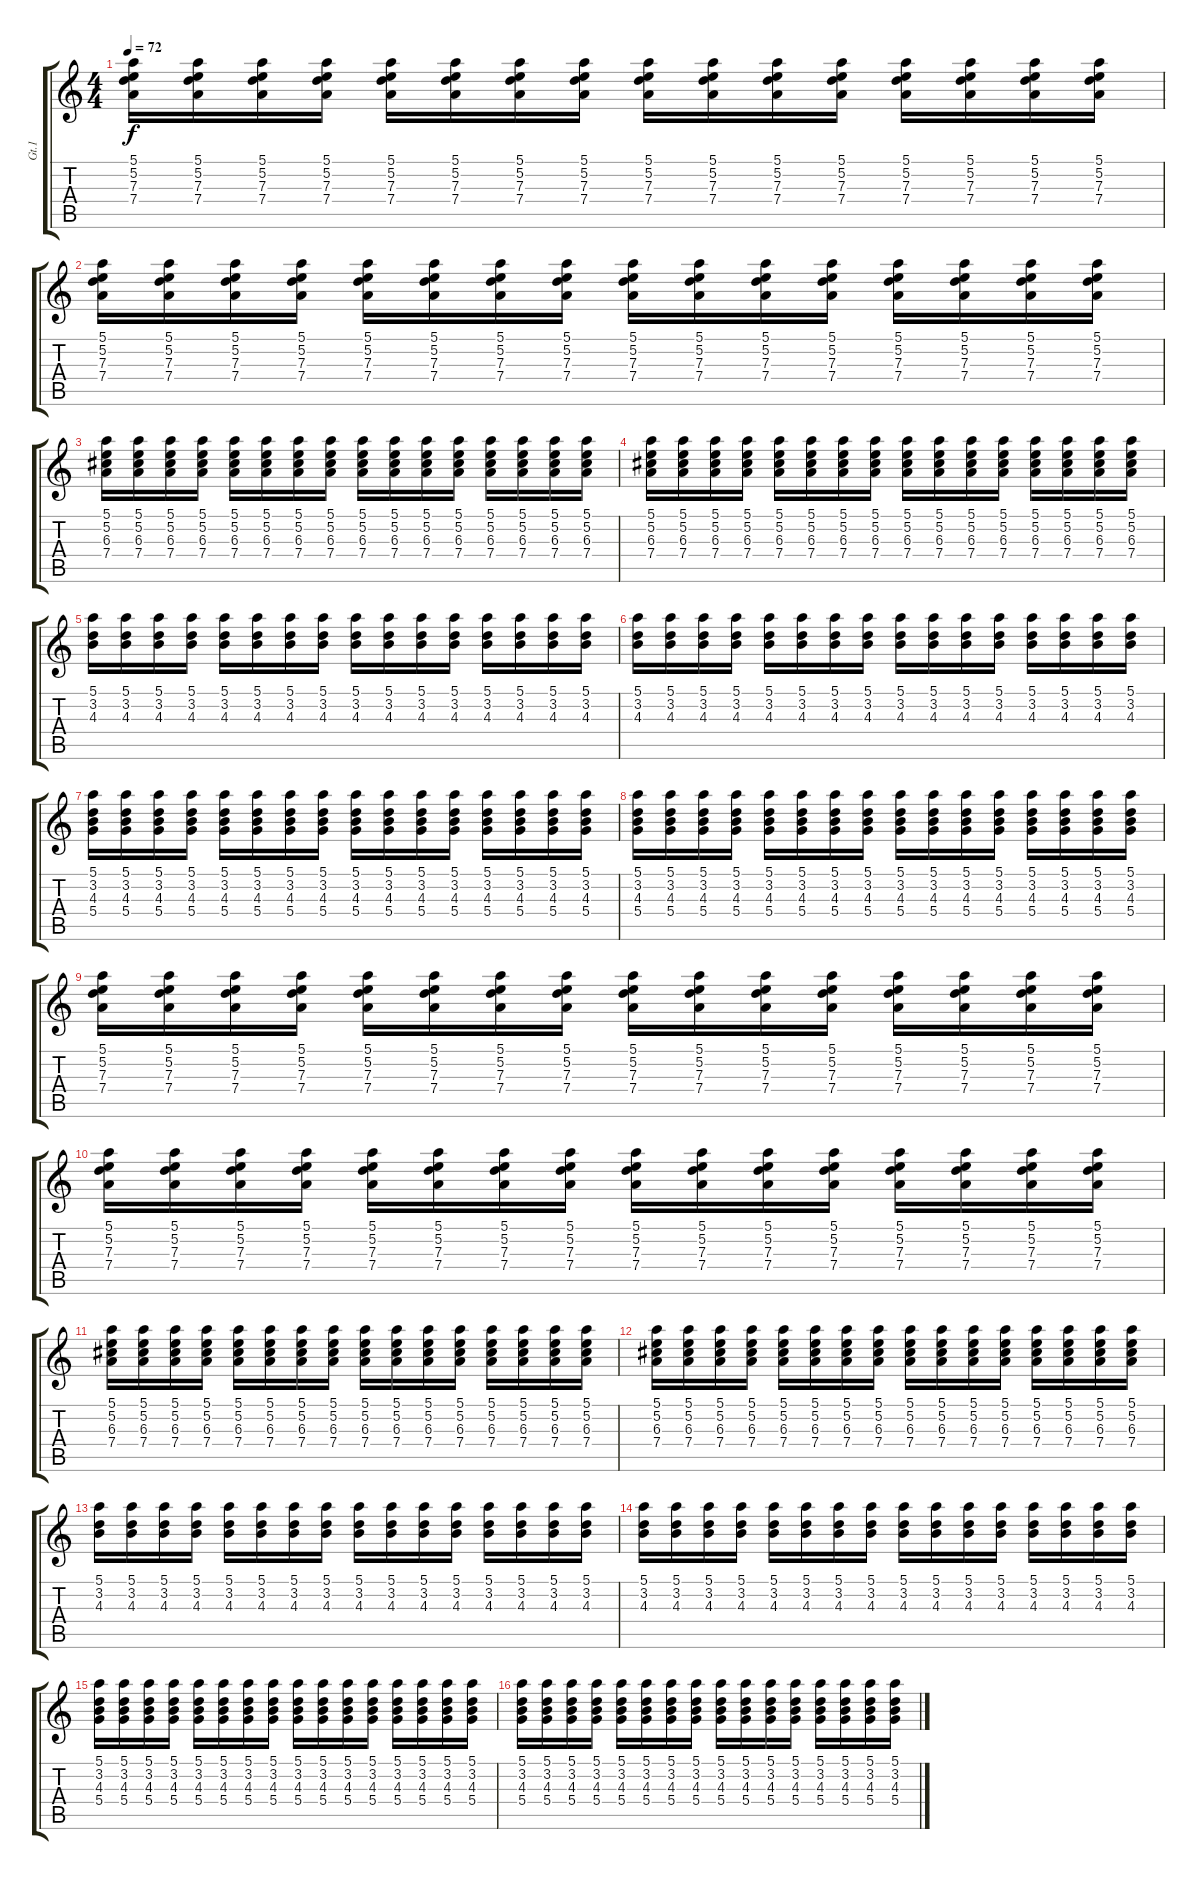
\track ("Gt.1" "Gt.1") {instrument distortionguitar}
\staff {score tabs}
\tuning (E4 B3 G3 D3 A2 E2) {hide}
\ts (4 4)
\tempo 72
\clef g2
\ks c
(5.1 5.2 7.3 7.4).16{dy f} (5.1 5.2 7.3 7.4).16 (5.1 5.2 7.3 7.4).16 (5.1 5.2 7.3 7.4).16 (5.1 5.2 7.3 7.4).16 (5.1 5.2 7.3 7.4).16 (5.1 5.2 7.3 7.4).16 (5.1 5.2 7.3 7.4).16 (5.1 5.2 7.3 7.4).16 (5.1 5.2 7.3 7.4).16 (5.1 5.2 7.3 7.4).16 (5.1 5.2 7.3 7.4).16 (5.1 5.2 7.3 7.4).16 (5.1 5.2 7.3 7.4).16 (5.1 5.2 7.3 7.4).16 (5.1 5.2 7.3 7.4).16 |
(5.1 5.2 7.3 7.4).16 (5.1 5.2 7.3 7.4).16 (5.1 5.2 7.3 7.4).16 (5.1 5.2 7.3 7.4).16 (5.1 5.2 7.3 7.4).16 (5.1 5.2 7.3 7.4).16 (5.1 5.2 7.3 7.4).16 (5.1 5.2 7.3 7.4).16 (5.1 5.2 7.3 7.4).16 (5.1 5.2 7.3 7.4).16 (5.1 5.2 7.3 7.4).16 (5.1 5.2 7.3 7.4).16 (5.1 5.2 7.3 7.4).16 (5.1 5.2 7.3 7.4).16 (5.1 5.2 7.3 7.4).16 (5.1 5.2 7.3 7.4).16 |
(5.1 5.2 6.3 7.4).16 (5.1 5.2 6.3 7.4).16 (5.1 5.2 6.3 7.4).16 (5.1 5.2 6.3 7.4).16 (5.1 5.2 6.3 7.4).16 (5.1 5.2 6.3 7.4).16 (5.1 5.2 6.3 7.4).16 (5.1 5.2 6.3 7.4).16 (5.1 5.2 6.3 7.4).16 (5.1 5.2 6.3 7.4).16 (5.1 5.2 6.3 7.4).16 (5.1 5.2 6.3 7.4).16 (5.1 5.2 6.3 7.4).16 (5.1 5.2 6.3 7.4).16 (5.1 5.2 6.3 7.4).16 (5.1 5.2 6.3 7.4).16 |
(5.1 5.2 6.3 7.4).16 (5.1 5.2 6.3 7.4).16 (5.1 5.2 6.3 7.4).16 (5.1 5.2 6.3 7.4).16 (5.1 5.2 6.3 7.4).16 (5.1 5.2 6.3 7.4).16 (5.1 5.2 6.3 7.4).16 (5.1 5.2 6.3 7.4).16 (5.1 5.2 6.3 7.4).16 (5.1 5.2 6.3 7.4).16 (5.1 5.2 6.3 7.4).16 (5.1 5.2 6.3 7.4).16 (5.1 5.2 6.3 7.4).16 (5.1 5.2 6.3 7.4).16 (5.1 5.2 6.3 7.4).16 (5.1 5.2 6.3 7.4).16 |
(5.1 3.2 4.3).16 (5.1 3.2 4.3).16 (5.1 3.2 4.3).16 (5.1 3.2 4.3).16 (5.1 3.2 4.3).16 (5.1 3.2 4.3).16 (5.1 3.2 4.3).16 (5.1 3.2 4.3).16 (5.1 3.2 4.3).16 (5.1 3.2 4.3).16 (5.1 3.2 4.3).16 (5.1 3.2 4.3).16 (5.1 3.2 4.3).16 (5.1 3.2 4.3).16 (5.1 3.2 4.3).16 (5.1 3.2 4.3).16 |
(5.1 3.2 4.3).16 (5.1 3.2 4.3).16 (5.1 3.2 4.3).16 (5.1 3.2 4.3).16 (5.1 3.2 4.3).16 (5.1 3.2 4.3).16 (5.1 3.2 4.3).16 (5.1 3.2 4.3).16 (5.1 3.2 4.3).16 (5.1 3.2 4.3).16 (5.1 3.2 4.3).16 (5.1 3.2 4.3).16 (5.1 3.2 4.3).16 (5.1 3.2 4.3).16 (5.1 3.2 4.3).16 (5.1 3.2 4.3).16 |
(5.1 3.2 4.3 5.4).16 (5.1 3.2 4.3 5.4).16 (5.1 3.2 4.3 5.4).16 (5.1 3.2 4.3 5.4).16 (5.1 3.2 4.3 5.4).16 (5.1 3.2 4.3 5.4).16 (5.1 3.2 4.3 5.4).16 (5.1 3.2 4.3 5.4).16 (5.1 3.2 4.3 5.4).16 (5.1 3.2 4.3 5.4).16 (5.1 3.2 4.3 5.4).16 (5.1 3.2 4.3 5.4).16 (5.1 3.2 4.3 5.4).16 (5.1 3.2 4.3 5.4).16 (5.1 3.2 4.3 5.4).16 (5.1 3.2 4.3 5.4).16 |
(5.1 3.2 4.3 5.4).16 (5.1 3.2 4.3 5.4).16 (5.1 3.2 4.3 5.4).16 (5.1 3.2 4.3 5.4).16 (5.1 3.2 4.3 5.4).16 (5.1 3.2 4.3 5.4).16 (5.1 3.2 4.3 5.4).16 (5.1 3.2 4.3 5.4).16 (5.1 3.2 4.3 5.4).16 (5.1 3.2 4.3 5.4).16 (5.1 3.2 4.3 5.4).16 (5.1 3.2 4.3 5.4).16 (5.1 3.2 4.3 5.4).16 (5.1 3.2 4.3 5.4).16 (5.1 3.2 4.3 5.4).16 (5.1 3.2 4.3 5.4).16 |
(5.1 5.2 7.3 7.4).16 (5.1 5.2 7.3 7.4).16 (5.1 5.2 7.3 7.4).16 (5.1 5.2 7.3 7.4).16 (5.1 5.2 7.3 7.4).16 (5.1 5.2 7.3 7.4).16 (5.1 5.2 7.3 7.4).16 (5.1 5.2 7.3 7.4).16 (5.1 5.2 7.3 7.4).16 (5.1 5.2 7.3 7.4).16 (5.1 5.2 7.3 7.4).16 (5.1 5.2 7.3 7.4).16 (5.1 5.2 7.3 7.4).16 (5.1 5.2 7.3 7.4).16 (5.1 5.2 7.3 7.4).16 (5.1 5.2 7.3 7.4).16 |
(5.1 5.2 7.3 7.4).16 (5.1 5.2 7.3 7.4).16 (5.1 5.2 7.3 7.4).16 (5.1 5.2 7.3 7.4).16 (5.1 5.2 7.3 7.4).16 (5.1 5.2 7.3 7.4).16 (5.1 5.2 7.3 7.4).16 (5.1 5.2 7.3 7.4).16 (5.1 5.2 7.3 7.4).16 (5.1 5.2 7.3 7.4).16 (5.1 5.2 7.3 7.4).16 (5.1 5.2 7.3 7.4).16 (5.1 5.2 7.3 7.4).16 (5.1 5.2 7.3 7.4).16 (5.1 5.2 7.3 7.4).16 (5.1 5.2 7.3 7.4).16 |
(5.1 5.2 6.3 7.4).16 (5.1 5.2 6.3 7.4).16 (5.1 5.2 6.3 7.4).16 (5.1 5.2 6.3 7.4).16 (5.1 5.2 6.3 7.4).16 (5.1 5.2 6.3 7.4).16 (5.1 5.2 6.3 7.4).16 (5.1 5.2 6.3 7.4).16 (5.1 5.2 6.3 7.4).16 (5.1 5.2 6.3 7.4).16 (5.1 5.2 6.3 7.4).16 (5.1 5.2 6.3 7.4).16 (5.1 5.2 6.3 7.4).16 (5.1 5.2 6.3 7.4).16 (5.1 5.2 6.3 7.4).16 (5.1 5.2 6.3 7.4).16 |
(5.1 5.2 6.3 7.4).16 (5.1 5.2 6.3 7.4).16 (5.1 5.2 6.3 7.4).16 (5.1 5.2 6.3 7.4).16 (5.1 5.2 6.3 7.4).16 (5.1 5.2 6.3 7.4).16 (5.1 5.2 6.3 7.4).16 (5.1 5.2 6.3 7.4).16 (5.1 5.2 6.3 7.4).16 (5.1 5.2 6.3 7.4).16 (5.1 5.2 6.3 7.4).16 (5.1 5.2 6.3 7.4).16 (5.1 5.2 6.3 7.4).16 (5.1 5.2 6.3 7.4).16 (5.1 5.2 6.3 7.4).16 (5.1 5.2 6.3 7.4).16 |
(5.1 3.2 4.3).16 (5.1 3.2 4.3).16 (5.1 3.2 4.3).16 (5.1 3.2 4.3).16 (5.1 3.2 4.3).16 (5.1 3.2 4.3).16 (5.1 3.2 4.3).16 (5.1 3.2 4.3).16 (5.1 3.2 4.3).16 (5.1 3.2 4.3).16 (5.1 3.2 4.3).16 (5.1 3.2 4.3).16 (5.1 3.2 4.3).16 (5.1 3.2 4.3).16 (5.1 3.2 4.3).16 (5.1 3.2 4.3).16 |
(5.1 3.2 4.3).16 (5.1 3.2 4.3).16 (5.1 3.2 4.3).16 (5.1 3.2 4.3).16 (5.1 3.2 4.3).16 (5.1 3.2 4.3).16 (5.1 3.2 4.3).16 (5.1 3.2 4.3).16 (5.1 3.2 4.3).16 (5.1 3.2 4.3).16 (5.1 3.2 4.3).16 (5.1 3.2 4.3).16 (5.1 3.2 4.3).16 (5.1 3.2 4.3).16 (5.1 3.2 4.3).16 (5.1 3.2 4.3).16 |
(5.1 3.2 4.3 5.4).16 (5.1 3.2 4.3 5.4).16 (5.1 3.2 4.3 5.4).16 (5.1 3.2 4.3 5.4).16 (5.1 3.2 4.3 5.4).16 (5.1 3.2 4.3 5.4).16 (5.1 3.2 4.3 5.4).16 (5.1 3.2 4.3 5.4).16 (5.1 3.2 4.3 5.4).16 (5.1 3.2 4.3 5.4).16 (5.1 3.2 4.3 5.4).16 (5.1 3.2 4.3 5.4).16 (5.1 3.2 4.3 5.4).16 (5.1 3.2 4.3 5.4).16 (5.1 3.2 4.3 5.4).16 (5.1 3.2 4.3 5.4).16 |
(5.1 3.2 4.3 5.4).16 (5.1 3.2 4.3 5.4).16 (5.1 3.2 4.3 5.4).16 (5.1 3.2 4.3 5.4).16 (5.1 3.2 4.3 5.4).16 (5.1 3.2 4.3 5.4).16 (5.1 3.2 4.3 5.4).16 (5.1 3.2 4.3 5.4).16 (5.1 3.2 4.3 5.4).16 (5.1 3.2 4.3 5.4).16 (5.1 3.2 4.3 5.4).16 (5.1 3.2 4.3 5.4).16 (5.1 3.2 4.3 5.4).16 (5.1 3.2 4.3 5.4).16 (5.1 3.2 4.3 5.4).16 (5.1 3.2 4.3 5.4).16
